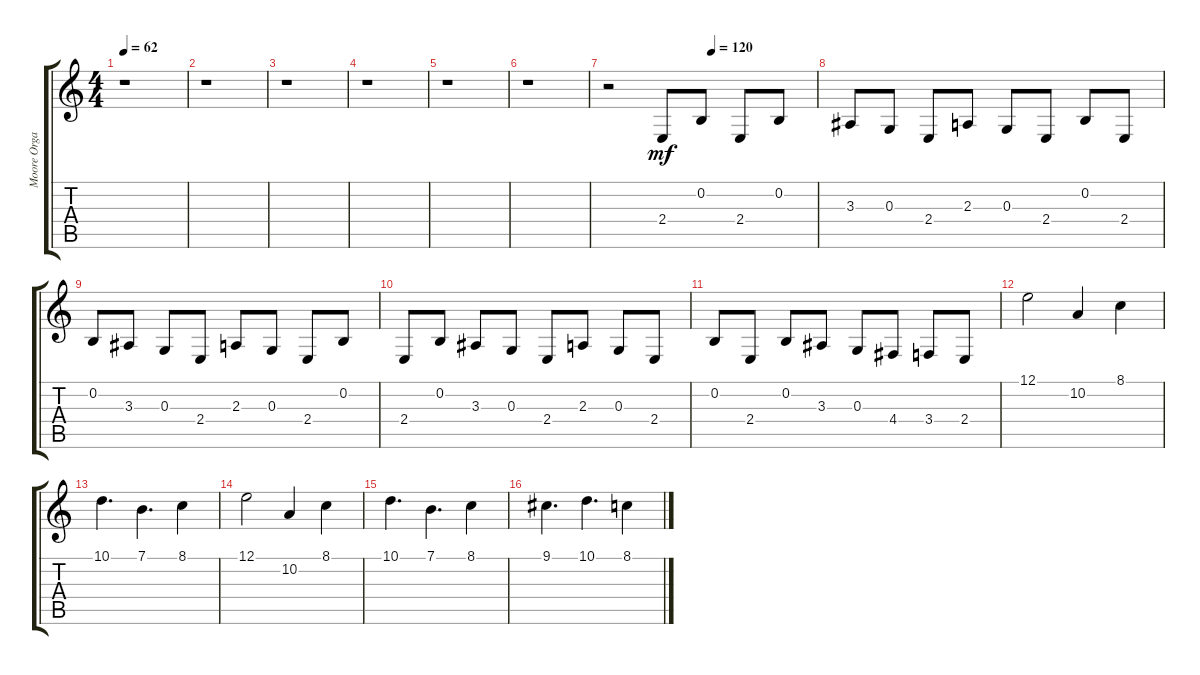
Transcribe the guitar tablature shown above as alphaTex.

\track ("Moore Organ" "Moore Orga") {instrument rockorgan}
\staff {score tabs}
\tuning (E4 B3 G3 D3 A2 E2) {hide}
\ts (4 4)
\tempo 62
\clef g2
\ks c
r.1{dy mf} |
r.1 |
r.1 |
r.1 |
r.1 |
r.1 |
\tempo (120 0.5)
r.2 2.4.8 0.2.8 2.4.8 0.2.8 |
3.3.8 0.3.8 2.4.8 2.3.8 0.3.8 2.4.8 0.2.8 2.4.8 |
0.2.8 3.3.8 0.3.8 2.4.8 2.3.8 0.3.8 2.4.8 0.2.8 |
2.4.8 0.2.8 3.3.8 0.3.8 2.4.8 2.3.8 0.3.8 2.4.8 |
0.2.8 2.4.8 0.2.8 3.3.8 0.3.8 4.4.8 3.4.8 2.4.8 |
12.1.2{volume 8} 10.2.4 8.1.4 |
10.1.4{d} 7.1.4{d} 8.1.4 |
12.1.2 10.2.4 8.1.4 |
10.1.4{d} 7.1.4{d} 8.1.4 |
9.1.4{d} 10.1.4{d} 8.1.4
